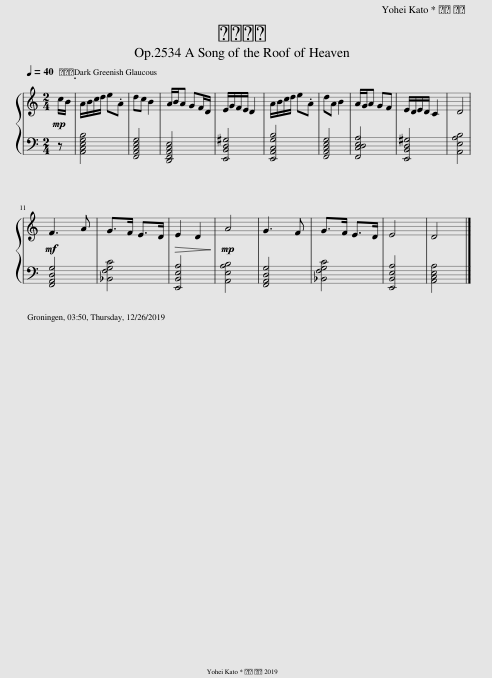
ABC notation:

X:1
%%score { 1 | 2 }
L:1/8
Q:1/4=40
M:2/4
I:linebreak $
K:C
V:1 treble
V:2 bass
V:1
!mp! c/B/ | A/B/c/d/ e.A | dc B2 | A/B/A GF/D/ | E/G/F/E/ D2 | %5
 A/B/c/d/ e.A | dA B2 | A/G/A GF | E/D/E/D/ C2 | D4 |$ %10
!mf! F3 A | G>F E>D |!>(! E2 D2!>)! |!mp! A4 | G3 F | %15
 G>F E>D | E4 | D4 |] %18
V:2
 z | [A,,C,E,G,B,]4 | [F,,A,,C,E,G,]4 | [D,,F,,A,,C,E,]4 | [E,,B,,D,^G,]4 | %5
 [E,,A,,C,G,B,]4 | [F,,A,,C,E,G,]4 | [F,,C,D,E,A,]4 | [E,,B,,D,^G,]4 | [A,,E,A,B,]4 |$ %10
 [F,,A,,D,G,]4 | [_B,,F,G,C]4 | [E,,B,,E,A,]4 | [A,,E,A,B,]4 | [F,,A,,D,G,]4 | %15
 [_B,,F,G,C]4 | [E,,B,,E,A,]4 | [A,,C,E,A,]4 |] %18
